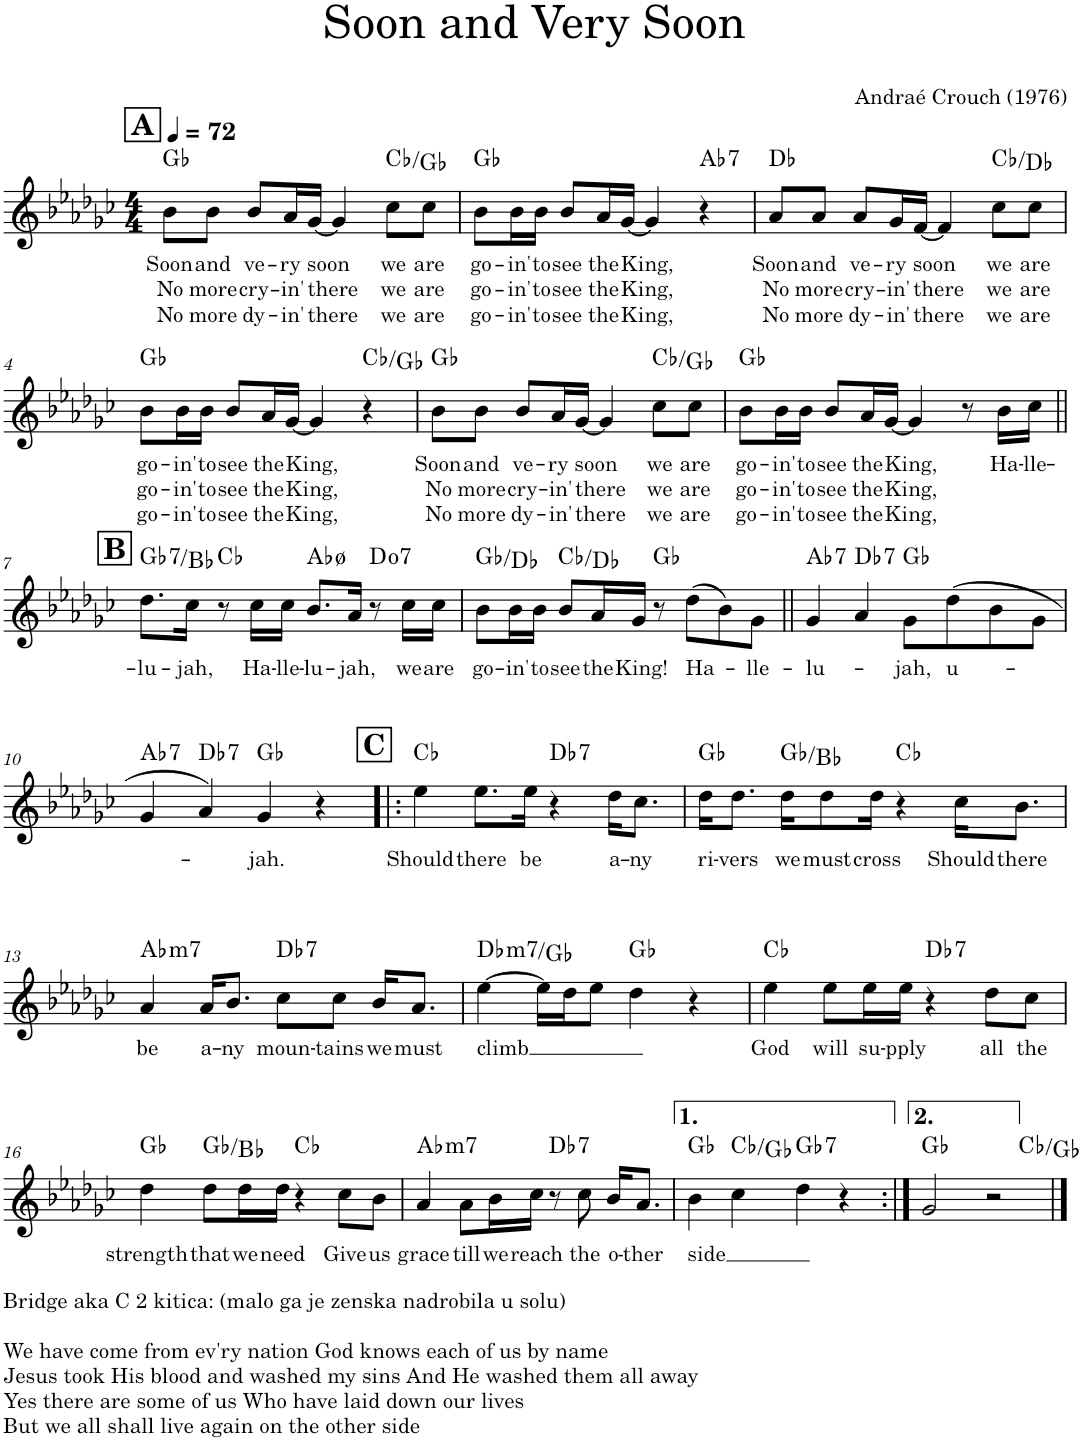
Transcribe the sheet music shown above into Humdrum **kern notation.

**kern	**text	**text	**text	**harte
*part1	*part1	*part1	*part1	*part1
*staff1	*staff1	*staff1	*staff1	*
*I"Piano, setBfree DSP Tonewheel Organ	*	*	*	*
*I'Pno.	*	*	*	*
*clefG2	*	*	*	*
*k[b-e-a-d-g-c-]	*	*	*	*
*M4/4	*	*	*	*
*MM72	*	*	*	*
!!LO:REH:place=s1:a:B:cj:fs=14:t=A
=1	=1	=1	=1	=1
!	!LO:LY:b	!LO:LY:b	!LO:LY:b	!
8b-\L	Soon	No	No	Gb:maj
!	!LO:LY:b	!LO:LY:b	!LO:LY:b	!
8b-\J	and	more	more	.
!	!LO:LY:b	!LO:LY:b	!LO:LY:b	!
8b-/L	ve-	cry-	dy-	.
!	!LO:LY:b	!LO:LY:b	!LO:LY:b	!
16a-/L	-ry	-in'	-in'	.
!	!LO:LY:b	!LO:LY:b	!LO:LY:b	!
[16g-/JJ	soon	there	there	.
4g-/]	.	.	.	.
!	!LO:LY:b	!LO:LY:b	!LO:LY:b	!
8cc-\L	we	we	we	Cb:maj/5
!	!LO:LY:b	!LO:LY:b	!LO:LY:b	!
8cc-\J	are	are	are	.
=2	=2	=2	=2	=2
!	!LO:LY:b	!LO:LY:b	!LO:LY:b	!
8b-\L	go-	go-	go-	Gb:maj
!	!LO:LY:b	!LO:LY:b	!LO:LY:b	!
16b-\L	-in'	-in'	-in'	.
!	!LO:LY:b	!LO:LY:b	!LO:LY:b	!
16b-\JJ	to	to	to	.
!	!LO:LY:b	!LO:LY:b	!LO:LY:b	!
8b-/L	see	see	see	.
!	!LO:LY:b	!LO:LY:b	!LO:LY:b	!
16a-/L	the	the	the	.
!	!LO:LY:b	!LO:LY:b	!LO:LY:b	!
[16g-/JJ	King,	King,	King,	.
4g-/]	.	.	.	.
!	!	!	!	!LO:H:kt=7
4r	.	.	.	Ab:7
=3	=3	=3	=3	=3
!	!LO:LY:b	!LO:LY:b	!LO:LY:b	!
8a-/L	Soon	No	No	Db:maj
!	!LO:LY:b	!LO:LY:b	!LO:LY:b	!
8a-/J	and	more	more	.
!	!LO:LY:b	!LO:LY:b	!LO:LY:b	!
8a-/L	ve-	cry-	dy-	.
!	!LO:LY:b	!LO:LY:b	!LO:LY:b	!
16g-/L	-ry	-in'	-in'	.
!	!LO:LY:b	!LO:LY:b	!LO:LY:b	!
[16f/JJ	soon	there	there	.
4f/]	.	.	.	.
!	!LO:LY:b	!LO:LY:b	!LO:LY:b	!
8cc-\L	we	we	we	Cb:maj/2
!	!LO:LY:b	!LO:LY:b	!LO:LY:b	!
8cc-\J	are	are	are	.
!!LO:LB:g=z
=4	=4	=4	=4	=4
!	!LO:LY:b	!LO:LY:b	!LO:LY:b	!
8b-\L	go-	go-	go-	Gb:maj
!	!LO:LY:b	!LO:LY:b	!LO:LY:b	!
16b-\L	-in'	-in'	-in'	.
!	!LO:LY:b	!LO:LY:b	!LO:LY:b	!
16b-\JJ	to	to	to	.
!	!LO:LY:b	!LO:LY:b	!LO:LY:b	!
8b-/L	see	see	see	.
!	!LO:LY:b	!LO:LY:b	!LO:LY:b	!
16a-/L	the	the	the	.
!	!LO:LY:b	!LO:LY:b	!LO:LY:b	!
[16g-/JJ	King,	King,	King,	.
4g-/]	.	.	.	.
4r	.	.	.	Cb:maj/5
=5	=5	=5	=5	=5
!	!LO:LY:b	!LO:LY:b	!LO:LY:b	!
8b-\L	Soon	No	No	Gb:maj
!	!LO:LY:b	!LO:LY:b	!LO:LY:b	!
8b-\J	and	more	more	.
!	!LO:LY:b	!LO:LY:b	!LO:LY:b	!
8b-/L	ve-	cry-	dy-	.
!	!LO:LY:b	!LO:LY:b	!LO:LY:b	!
16a-/L	-ry	-in'	-in'	.
!	!LO:LY:b	!LO:LY:b	!LO:LY:b	!
[16g-/JJ	soon	there	there	.
4g-/]	.	.	.	.
!	!LO:LY:b	!LO:LY:b	!LO:LY:b	!
8cc-\L	we	we	we	Cb:maj/5
!	!LO:LY:b	!LO:LY:b	!LO:LY:b	!
8cc-\J	are	are	are	.
=6	=6	=6	=6	=6
!	!LO:LY:b	!LO:LY:b	!LO:LY:b	!
8b-\L	go-	go-	go-	Gb:maj
!	!LO:LY:b	!LO:LY:b	!LO:LY:b	!
16b-\L	-in'	-in'	-in'	.
!	!LO:LY:b	!LO:LY:b	!LO:LY:b	!
16b-\JJ	to	to	to	.
!	!LO:LY:b	!LO:LY:b	!LO:LY:b	!
8b-/L	see	see	see	.
!	!LO:LY:b	!LO:LY:b	!LO:LY:b	!
16a-/L	the	the	the	.
!	!LO:LY:b	!LO:LY:b	!LO:LY:b	!
[16g-/JJ	King,	King,	King,	.
4g-/]	.	.	.	.
8r	.	.	.	.
!	!LO:LY:b	!	!	!
16b-\LL	Ha-	.	.	.
!	!LO:LY:b	!	!	!
16cc-\JJ	-lle-	.	.	.
!!LO:LB:g=z
!!LO:REH:place=s1:a:B:cj:fs=14:t=B
=7||	=7||	=7||	=7||	=7||
!	!LO:LY:b	!	!	!LO:H:kt=7
8.dd-\L	-lu-	.	.	Gb:7/3
!	!LO:LY:b	!	!	!
16cc-\Jk	-jah,	.	.	.
8r	.	.	.	Cb:maj
!	!LO:LY:b	!	!	!
16cc-\LL	Ha-	.	.	.
!	!LO:LY:b	!	!	!
16cc-\JJ	-lle-	.	.	.
!	!LO:LY:b	!	!	!
8.b-/L	-lu-	.	.	Ab:hdim7
!	!LO:LY:b	!	!	!
16a-/Jk	-jah,	.	.	.
!	!	!	!	!LO:H:kt=7
8r	.	.	.	D:dim7
!	!LO:LY:b	!	!	!
16cc-\LL	we	.	.	.
!	!LO:LY:b	!	!	!
16cc-\JJ	are	.	.	.
=8	=8	=8	=8	=8
!	!LO:LY:b	!	!	!
8b-\L	go-	.	.	Gb:maj/5
!	!LO:LY:b	!	!	!
16b-\L	-in'	.	.	.
!	!LO:LY:b	!	!	!
16b-\JJ	to	.	.	.
!	!LO:LY:b	!	!	!
8b-/L	see	.	.	Cb:maj/2
!	!LO:LY:b	!	!	!
16a-/L	the	.	.	.
!	!LO:LY:b	!	!	!
16g-/JJ	King!	.	.	.
8r	.	.	.	Gb:maj
!	!LO:LY:b	!	!	!
(8dd-\L	Ha-	.	.	.
8b-\)	.	.	.	.
!	!LO:LY:b	!	!	!
8g-\J	-lle-	.	.	.
=9||	=9||	=9||	=9||	=9||
!	!LO:LY:b	!	!	!LO:H:kt=7
4g-/	-lu-	.	.	Ab:7
!	!	!	!	!LO:H:kt=7
4a-/	.	.	.	Db:7
!	!LO:LY:b	!	!	!
8g-\L	-jah,	.	.	Gb:maj
!	!LO:LY:b	!	!	!
(8dd-\	u-	.	.	.
8b-\	.	.	.	.
8g-\J	.	.	.	.
!!LO:LB:g=z
=10	=10	=10	=10	=10
!	!	!	!	!LO:H:kt=7
4g-/	.	.	.	Ab:7
!	!	!	!	!LO:H:kt=7
4a-/)	.	.	.	Db:7
!	!LO:LY:b	!	!	!
4g-/	-jah.	.	.	Gb:maj
4r	.	.	.	.
!!LO:REH:place=s1:a:B:cj:fs=14:t=C
=11!|:	=11!|:	=11!|:	=11!|:	=11!|:
!	!LO:LY:b	!	!	!
4ee-\	Should	.	.	Cb:maj
!	!LO:LY:b	!	!	!
8.ee-\L	there	.	.	.
!	!LO:LY:b	!	!	!
16ee-\Jk	be	.	.	.
!	!	!	!	!LO:H:kt=7
4r	.	.	.	Db:7
!	!LO:LY:b	!	!	!
16dd-\KL	a-	.	.	.
!	!LO:LY:b	!	!	!
8.cc-\J	-ny	.	.	.
=12	=12	=12	=12	=12
!	!LO:LY:b	!	!	!
16dd-\KL	ri-	.	.	Gb:maj
!	!LO:LY:b	!	!	!
8.dd-\J	-vers	.	.	.
!	!LO:LY:b	!	!	!
16dd-\KL	we	.	.	Gb:maj/3
!	!LO:LY:b	!	!	!
8dd-\	must	.	.	.
!	!LO:LY:b	!	!	!
16dd-\Jk	cross	.	.	.
4r	.	.	.	Cb:maj
!	!LO:LY:b	!	!	!
16cc-\KL	Should	.	.	.
!	!LO:LY:b	!	!	!
8.b-\J	there	.	.	.
!!LO:LB:g=z
=13	=13	=13	=13	=13
!	!LO:LY:b	!	!	!LO:H:kt=m7
4a-/	be	.	.	Ab:min7
!	!LO:LY:b	!	!	!
16a-/KL	a-	.	.	.
!	!LO:LY:b	!	!	!
8.b-/J	-ny	.	.	.
!	!LO:LY:b	!	!	!LO:H:kt=7
8cc-\L	moun-	.	.	Db:7
!	!LO:LY:b	!	!	!
8cc-\J	-tains	.	.	.
!	!LO:LY:b	!	!	!
16b-/KL	we	.	.	.
!	!LO:LY:b	!	!	!
8.a-/J	must	.	.	.
=14	=14	=14	=14	=14
!	!LO:LY:b	!	!	!LO:H:kt=m7
[4ee-\	climb	.	.	Db:min7/4
16ee-\LL]	.	.	.	.
16dd-\J	.	.	.	.
8ee-\J	.	.	.	.
4dd-\	.	.	.	Gb:maj
4r	.	.	.	.
=15	=15	=15	=15	=15
!	!LO:LY:b	!	!	!
4ee-\	God	.	.	Cb:maj
!	!LO:LY:b	!	!	!
8ee-\L	will	.	.	.
!	!LO:LY:b	!	!	!
16ee-\L	su-	.	.	.
!	!LO:LY:b	!	!	!
16ee-\JJ	-pply	.	.	.
!	!	!	!	!LO:H:kt=7
4r	.	.	.	Db:7
!	!LO:LY:b	!	!	!
8dd-\L	all	.	.	.
!	!LO:LY:b	!	!	!
8cc-\J	the	.	.	.
!!LO:LB:g=z
=16	=16	=16	=16	=16
!LO:TX:b:t=Bridge aka C 2 kitica&colon; (malo ga je zenska nadrobila u solu)	!	!	!	!
!LO:TX:b:t=We have come from ev'ry nation God knows each of us by name	!	!	!	!
!LO:TX:b:t=Jesus took His blood and washed my sins And He washed them all away	!	!	!	!
!LO:TX:b:t=Yes there are some of us Who have laid down our lives	!	!	!	!
!LO:TX:b:t=But we all shall live again on the other side	!	!	!	!
!	!LO:LY:b	!	!	!
4dd-\	strength	.	.	Gb:maj
!	!LO:LY:b	!	!	!
8dd-\L	that	.	.	Gb:maj/3
!	!LO:LY:b	!	!	!
16dd-\L	we	.	.	.
!	!LO:LY:b	!	!	!
16dd-\JJ	need	.	.	.
4r	.	.	.	Cb:maj
!	!LO:LY:b	!	!	!
8cc-\L	Give	.	.	.
!	!LO:LY:b	!	!	!
8b-\J	us	.	.	.
=17	=17	=17	=17	=17
!	!LO:LY:b	!	!	!LO:H:kt=m7
4a-/	grace	.	.	Ab:min7
!	!LO:LY:b	!	!	!
8a-\L	till	.	.	.
!	!LO:LY:b	!	!	!
16b-\L	we	.	.	.
!	!LO:LY:b	!	!	!
16cc-\JJ	reach	.	.	.
!	!	!	!	!LO:H:kt=7
8r	.	.	.	Db:7
!	!LO:LY:b	!	!	!
8cc-\	the	.	.	.
!	!LO:LY:b	!	!	!
16b-/KL	o-	.	.	.
!	!LO:LY:b	!	!	!
8.a-/J	-ther	.	.	.
=18	=18	=18	=18	=18
!	!LO:LY:b	!	!	!
4b-\	side	.	.	Gb:maj
4cc-\	.	.	.	Cb:maj/5
!	!	!	!	!LO:H:kt=7
4dd-\	.	.	.	Gb:7
4r	.	.	.	.
=19:|!	=19:|!	=19:|!	=19:|!	=19:|!
*^	*	*	*	*
2g-/	2.ryy	.	.	.	Gb:maj
2r	.	.	.	.	.
.	4ryy	.	.	.	Cb:maj/5
*v	*v	*	*	*	*
==	==	==	==	==
*-	*-	*-	*-	*-
